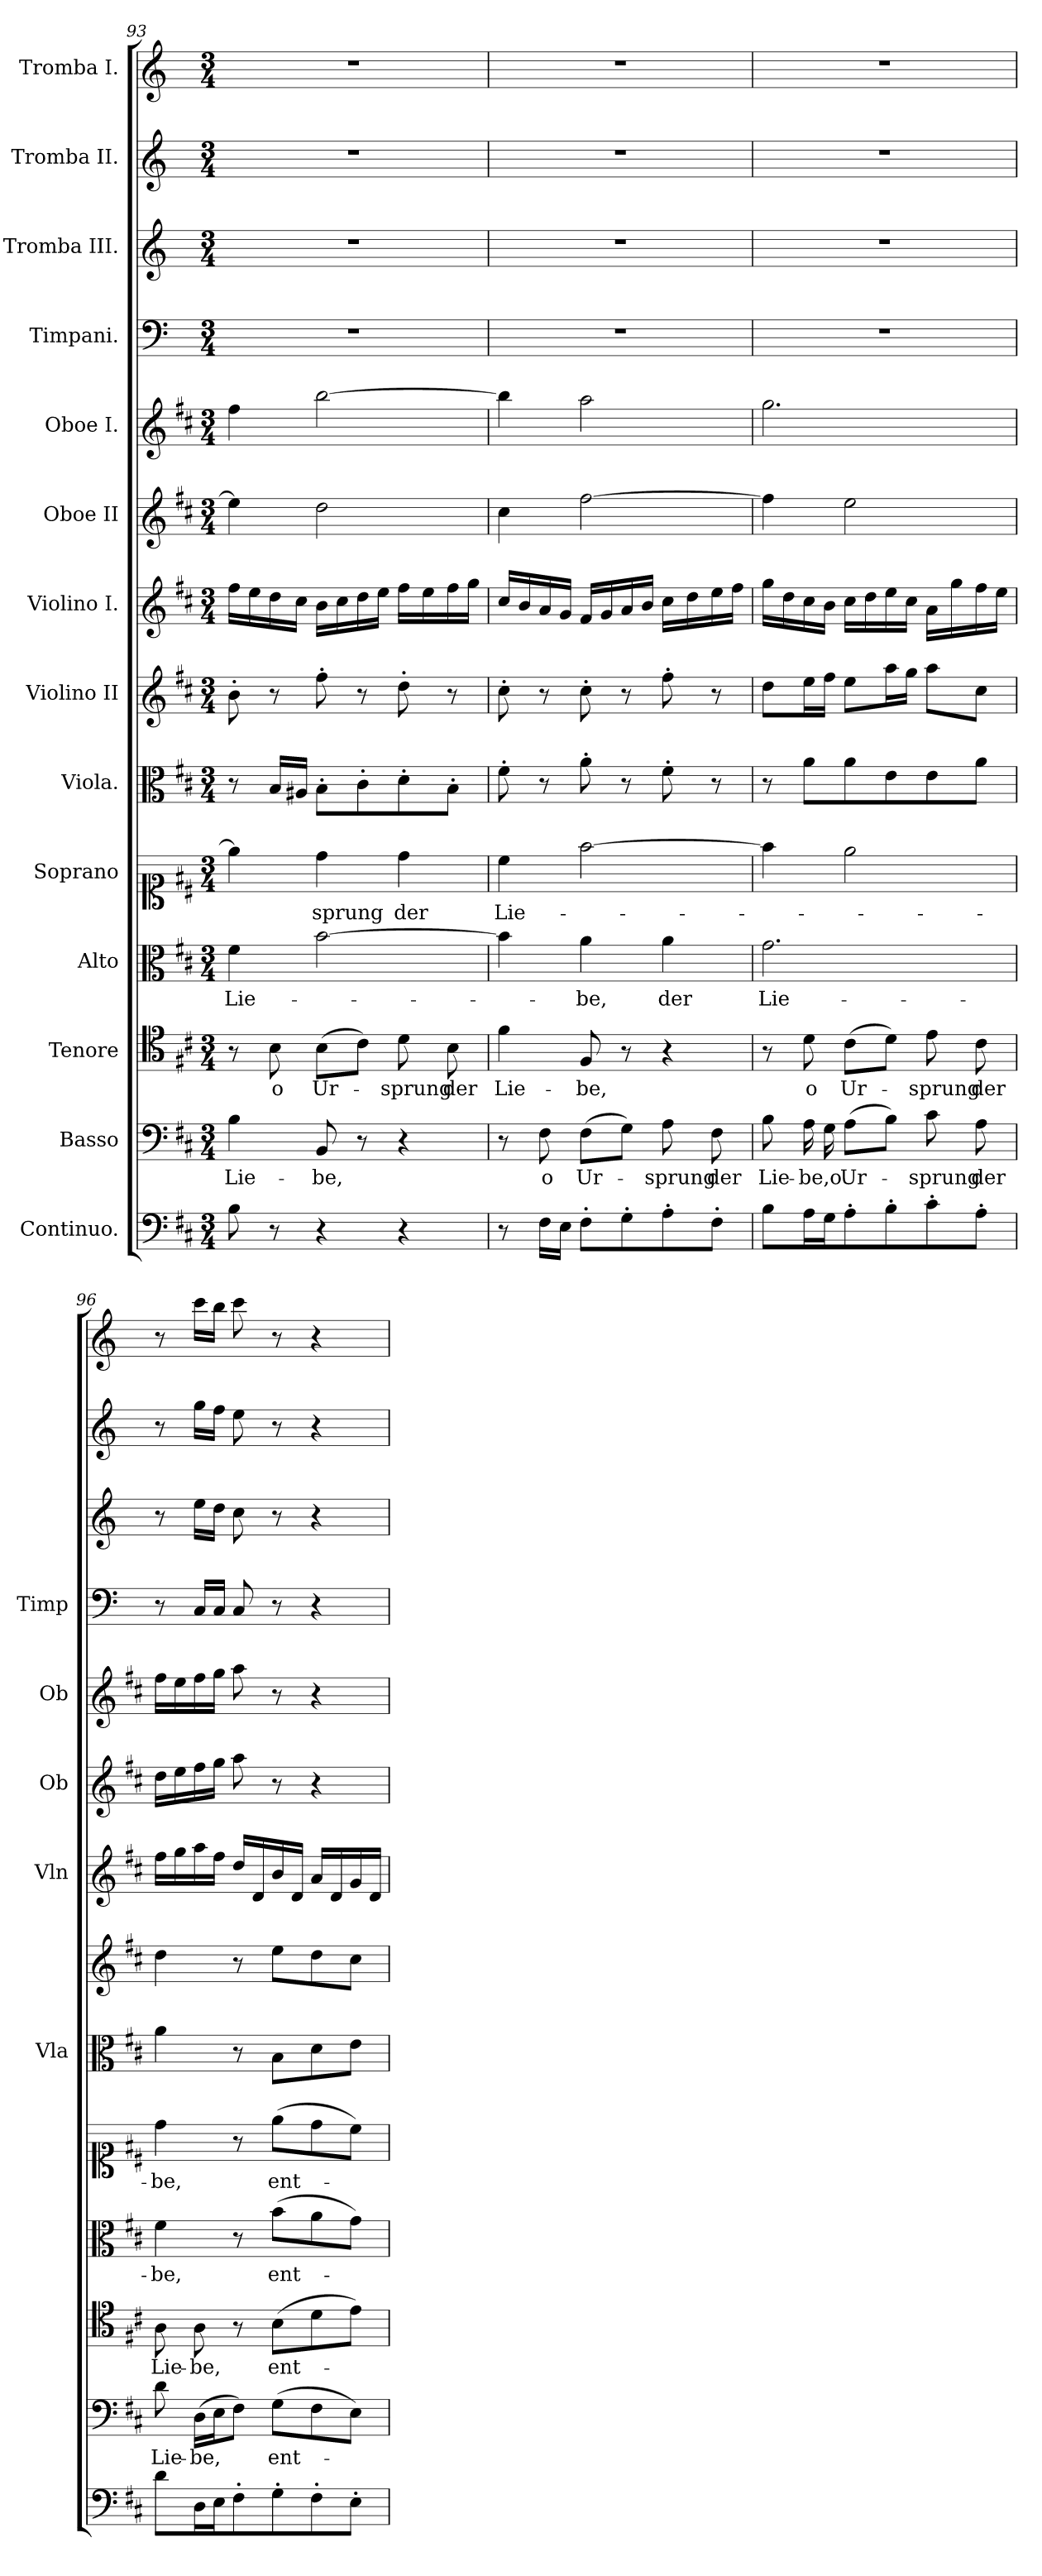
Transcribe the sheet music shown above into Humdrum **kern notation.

**kern	**kern	**text	**kern	**text	**kern	**text	**kern	**text	**kern	**kern	**kern	**kern	**kern	**kern	**kern	**kern	**kern
*part14	*part13	*part13	*part12	*part12	*part11	*part11	*part10	*part10	*part9	*part8	*part7	*part6	*part5	*part4	*part3	*part2	*part1
*staff14	*staff13	*staff13	*staff12	*staff12	*staff11	*staff11	*staff10	*staff10	*staff9	*staff8	*staff7	*staff6	*staff5	*staff4	*staff3	*staff2	*staff1
*I"Continuo.	*I"Basso	*	*I"Tenore	*	*I"Alto	*	*I"Soprano	*	*I"Viola.	*I"Violino II	*I"Violino I.	*I"Oboe II	*I"Oboe I.	*I"Timpani.	*I"Tromba III.	*I"Tromba II.	*I"Tromba I.
*	*	*	*	*	*	*	*	*	*I'Vla	*	*I'Vln	*I'Ob	*I'Ob	*I'Timp	*	*	*
*clefF4	*clefF4	*	*clefC4	*	*clefC3	*	*clefC1	*	*clefC3	*clefG2	*clefG2	*clefG2	*clefG2	*clefF4	*clefG2	*clefG2	*clefG2
*	*	*	*	*	*	*	*	*	*	*	*	*	*	*ITrd-1c-2	*ITrd-1c-2	*ITrd-1c-2	*ITrd-1c-2
*k[f#c#]	*k[f#c#]	*	*k[f#c#]	*	*k[f#c#]	*	*k[f#c#]	*	*k[f#c#]	*k[f#c#]	*k[f#c#]	*k[f#c#]	*k[f#c#]	*k[f#c#]	*k[f#c#]	*k[f#c#]	*k[f#c#]
*M3/4	*M3/4	*	*M3/4	*	*M3/4	*	*M3/4	*	*M3/4	*M3/4	*M3/4	*M3/4	*M3/4	*M3/4	*M3/4	*M3/4	*M3/4
=93	=93	=93	=93	=93	=93	=93	=93	=93	=93	=93	=93	=93	=93	=93	=93	=93	=93
!	!	!LO:LY:b	!	!	!	!LO:LY:b	!	!	!	!	!	!	!	!	!	!	!
8B\	4B\	Lie-	8r	.	4f#\	Lie-	4ee\]	.	8r	8b'\	16ff#\LL	4ee\]	4ff#\	2.r	2.r	2.r	2.r
.	.	.	.	.	.	.	.	.	.	.	16ee\	.	.	.	.	.	.
!	!	!	!	!LO:LY:b	!	!	!	!	!	!	!	!	!	!	!	!	!
8r	.	.	8B\	-o	.	.	.	.	16B/LL	8r	16dd\	.	.	.	.	.	.
.	.	.	.	.	.	.	.	.	16A#X/JJ	.	16cc#\JJ	.	.	.	.	.	.
!	!	!LO:LY:b	!	!LO:LY:b	!	!	!	!LO:LY:b	!	!	!	!	!	!	!	!	!
4r	8BB/	-be,	(>8B\L	Ur-	[2b\	.	4dd\	sprung	8B'\L	8ff#'\	16b\LL	2dd\	[2bb\	.	.	.	.
.	.	.	.	.	.	.	.	.	.	.	16cc#\	.	.	.	.	.	.
.	8r	.	8c#\J)	.	.	.	.	.	8c#'\	8r	16dd\	.	.	.	.	.	.
.	.	.	.	.	.	.	.	.	.	.	16ee\JJ	.	.	.	.	.	.
!	!	!	!	!LO:LY:b	!	!	!	!LO:LY:b	!	!	!	!	!	!	!	!	!
4r	4r	.	8d\	-sprung	.	.	4dd\	der	8d'\	8dd'\	16ff#\LL	.	.	.	.	.	.
.	.	.	.	.	.	.	.	.	.	.	16ee\	.	.	.	.	.	.
!	!	!	!	!LO:LY:b	!	!	!	!	!	!	!	!	!	!	!	!	!
.	.	.	8B\	der	.	.	.	.	8B'\J	8r	16ff#\	.	.	.	.	.	.
.	.	.	.	.	.	.	.	.	.	.	16gg\JJ	.	.	.	.	.	.
!!LO:PB:g=z
=94	=94	=94	=94	=94	=94	=94	=94	=94	=94	=94	=94	=94	=94	=94	=94	=94	=94
!	!	!	!	!LO:LY:b	!	!	!	!LO:LY:b	!	!	!	!	!	!	!	!	!
8r	8r	.	4f#\	Lie-	4b\]	.	4cc#\	Lie-	8f#'\	8cc#'\	16cc#/LL	4cc#\	4bb\]	2.r	2.r	2.r	2.r
.	.	.	.	.	.	.	.	.	.	.	16b/	.	.	.	.	.	.
!	!	!LO:LY:b	!	!	!	!	!	!	!	!	!	!	!	!	!	!	!
16F#\LL	8F#\	o	.	.	.	.	.	.	8r	8r	16a/	.	.	.	.	.	.
16E\JJ	.	.	.	.	.	.	.	.	.	.	16g/JJ	.	.	.	.	.	.
!	!	!LO:LY:b	!	!LO:LY:b	!	!LO:LY:b	!	!	!	!	!	!	!	!	!	!	!
8F#'\L	(>8F#\L	Ur-	8F#/	-be,	4a\	-be,	[2ff#\	.	8a'\	8cc#'\	16f#/LL	[2ff#\	2aa\	.	.	.	.
.	.	.	.	.	.	.	.	.	.	.	16g/	.	.	.	.	.	.
8G'\	8G\J)	.	8r	.	.	.	.	.	8r	8r	16a/	.	.	.	.	.	.
.	.	.	.	.	.	.	.	.	.	.	16b/JJ	.	.	.	.	.	.
!	!	!LO:LY:b	!	!	!	!LO:LY:b	!	!	!	!	!	!	!	!	!	!	!
8A'\	8A\	-sprung	4r	.	4a\	der	.	.	8f#'\	8ff#'\	16cc#\LL	.	.	.	.	.	.
.	.	.	.	.	.	.	.	.	.	.	16dd\	.	.	.	.	.	.
!	!	!LO:LY:b	!	!	!	!	!	!	!	!	!	!	!	!	!	!	!
8F#'\J	8F#\	der	.	.	.	.	.	.	8r	8r	16ee\	.	.	.	.	.	.
.	.	.	.	.	.	.	.	.	.	.	16ff#\JJ	.	.	.	.	.	.
=95	=95	=95	=95	=95	=95	=95	=95	=95	=95	=95	=95	=95	=95	=95	=95	=95	=95
!	!	!LO:LY:b	!	!	!	!LO:LY:b	!	!	!	!	!	!	!	!	!	!	!
8B\L	8B\	Lie-	8r	.	2.g\	Lie-	4ff#\]	.	8r	8dd\L	16gg\LL	4ff#\]	2.gg\	2.r	2.r	2.r	2.r
.	.	.	.	.	.	.	.	.	.	.	16dd\	.	.	.	.	.	.
!	!	!LO:LY:b	!	!LO:LY:b	!	!	!	!	!	!	!	!	!	!	!	!	!
16A\L	16A\	-be,o	8d\	-o	.	.	.	.	8a\L	16ee\L	16cc#\	.	.	.	.	.	.
16G\J	16G\	.	.	.	.	.	.	.	.	16ff#\JJ	16b\JJ	.	.	.	.	.	.
!	!	!LO:LY:b	!	!LO:LY:b	!	!	!	!	!	!	!	!	!	!	!	!	!
8A'\	(>8A\L	Ur-	(>8c#\L	Ur-	.	.	2ee\	.	8a\	8ee\L	16cc#\LL	2ee\	.	.	.	.	.
.	.	.	.	.	.	.	.	.	.	.	16dd\	.	.	.	.	.	.
8B'\	8B\J)	.	8d\J)	.	.	.	.	.	8e\	16aa\L	16ee\	.	.	.	.	.	.
.	.	.	.	.	.	.	.	.	.	16gg\JJ	16cc#\JJ	.	.	.	.	.	.
!	!	!LO:LY:b	!	!LO:LY:b	!	!	!	!	!	!	!	!	!	!	!	!	!
8c#'\	8c#\	-sprung	8e\	-sprung	.	.	.	.	8e\	8aa\L	16a\LL	.	.	.	.	.	.
.	.	.	.	.	.	.	.	.	.	.	16gg\	.	.	.	.	.	.
!	!	!LO:LY:b	!	!LO:LY:b	!	!	!	!	!	!	!	!	!	!	!	!	!
8A'\J	8A\	der	8c#\	der	.	.	.	.	8a\J	8cc#\J	16ff#\	.	.	.	.	.	.
.	.	.	.	.	.	.	.	.	.	.	16ee\JJ	.	.	.	.	.	.
=96	=96	=96	=96	=96	=96	=96	=96	=96	=96	=96	=96	=96	=96	=96	=96	=96	=96
!	!	!LO:LY:b	!	!LO:LY:b	!	!LO:LY:b	!	!LO:LY:b	!	!	!	!	!	!	!	!	!
8d\L	8d\	Lie-	8A\	Lie-	4f#\	be,	4dd\	be,	4a\	4dd\	16ff#\LL	16dd\LL	16ff#\LL	8r	8r	8r	8r
.	.	.	.	.	.	.	.	.	.	.	16gg\	16ee\	16ee\	.	.	.	.
!	!	!LO:LY:b	!	!LO:LY:b	!	!	!	!	!	!	!	!	!	!	!	!	!
16D\L	(>16D\LL	-be,	8A\	-be,	.	.	.	.	.	.	16aa\	16ff#\	16ff#\	16D/LL	16ff#\LL	16aa\LL	16ddd\LL
16E\J	16E\J	.	.	.	.	.	.	.	.	.	16ff#\JJ	16gg\JJ	16gg\JJ	16D/JJ	16ee\JJ	16gg\JJ	16ccc#\JJ
8F#'\	8F#\J)	.	8r	.	8r	.	8r	.	8r	8r	16dd/LL	8aa\	8aa\	8D/	8dd\	8ff#\	8ddd\
.	.	.	.	.	.	.	.	.	.	.	16d/	.	.	.	.	.	.
!	!	!LO:LY:b	!	!LO:LY:b	!	!LO:LY:b	!	!LO:LY:b	!	!	!	!	!	!	!	!	!
8G'\	(>8G\L	ent-	(>8B\L	ent-	(<8b\L	ent-	(>8ee\L	ent-	8B\L	8ee\L	16b/	8r	8r	8r	8r	8r	8r
.	.	.	.	.	.	.	.	.	.	.	16d/JJ	.	.	.	.	.	.
8F#'\	8F#\	.	8d\	.	8a\	.	8dd\	.	8d\	8dd\	16a/LL	4r	4r	4r	4r	4r	4r
.	.	.	.	.	.	.	.	.	.	.	16d/	.	.	.	.	.	.
8E'\J	8E\J)	.	8e\J)	.	8g\J)	.	8cc#\J)	.	8e\J	8cc#\J	16g/	.	.	.	.	.	.
.	.	.	.	.	.	.	.	.	.	.	16d/JJ	.	.	.	.	.	.
=	=	=	=	=	=	=	=	=	=	=	=	=	=	=	=	=	=
*-	*-	*-	*-	*-	*-	*-	*-	*-	*-	*-	*-	*-	*-	*-	*-	*-	*-
